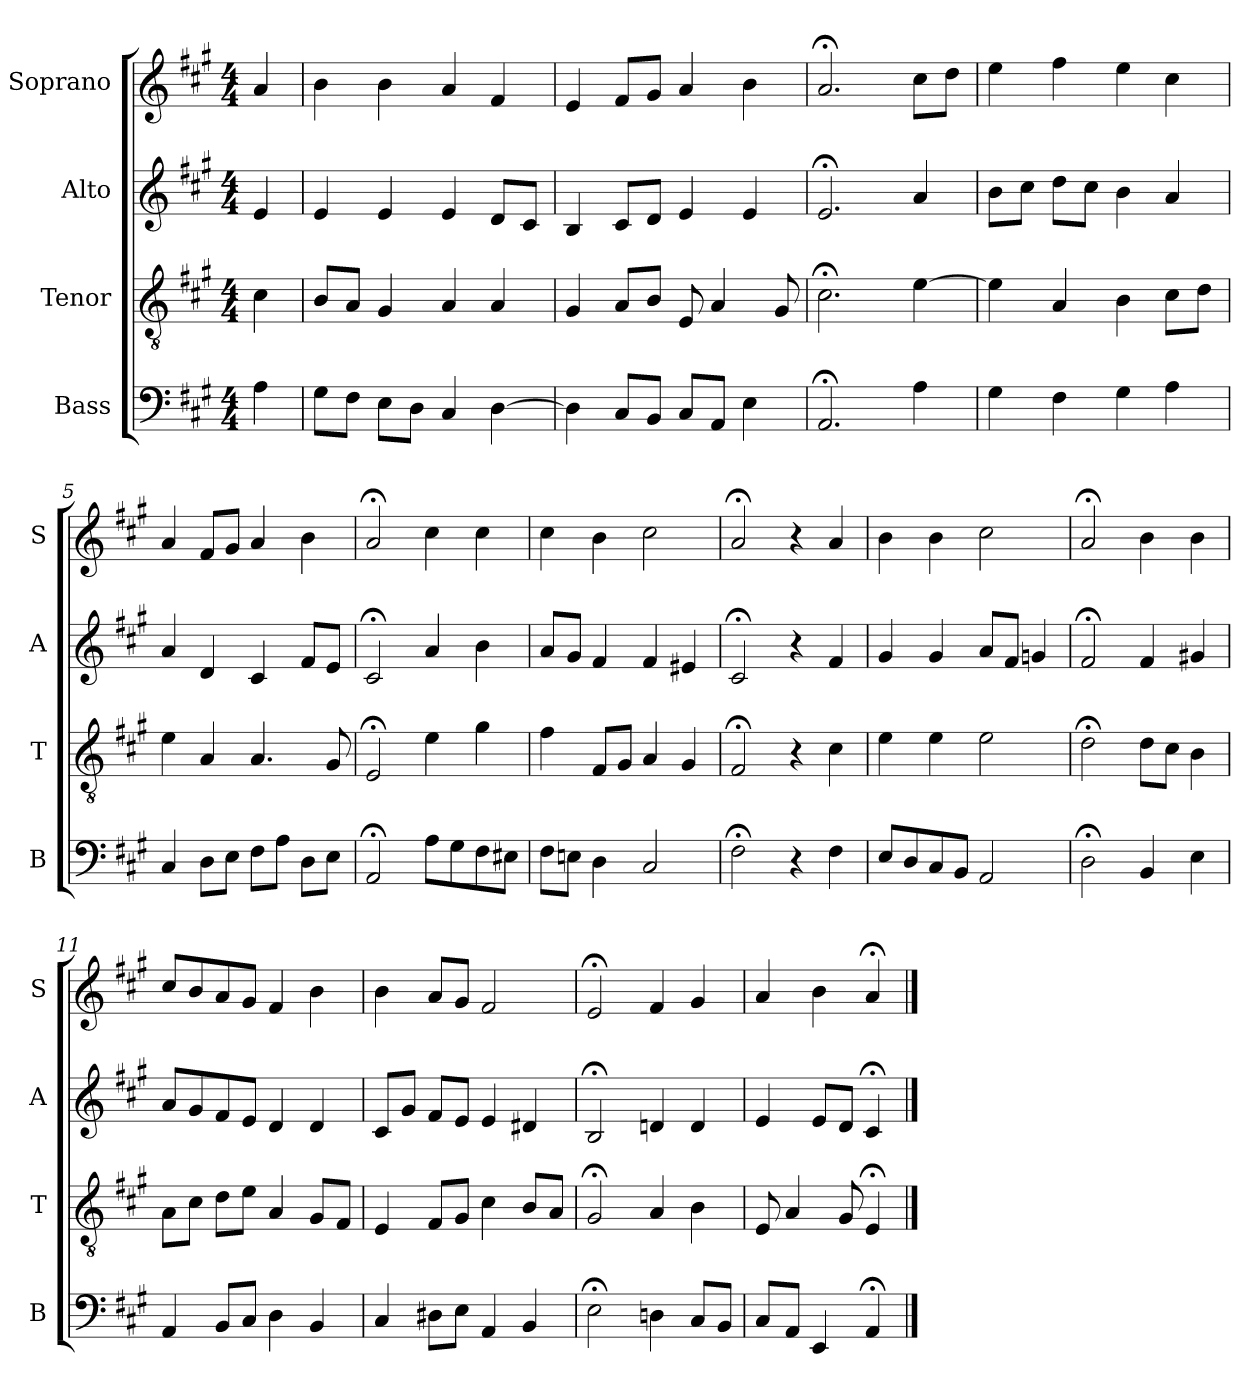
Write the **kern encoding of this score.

**kern	**kern	**kern	**kern
*part4	*part3	*part2	*part1
*staff4	*staff3	*staff2	*staff1
*I"Bass	*I"Tenor	*I"Alto	*I"Soprano
*I'B	*I'T	*I'A	*I'S
*clefF4	*clefGv2	*clefG2	*clefG2
*k[f#c#g#]	*k[f#c#g#]	*k[f#c#g#]	*k[f#c#g#]
*A:	*A:	*A:	*A:
*M4/4	*M4/4	*M4/4	*M4/4
*MM100	*MM100	*MM100	*MM100
=	=	=	=
4A	4c#	4e	4a
=1	=1	=1	=1
8G#L	8BL	4e	4b
8F#J	8AJ	.	.
8EL	4G#	4e	4b
8DJ	.	.	.
4C#	4A	4e	4a
[4D	4A	8dL	4f#
.	.	8c#J	.
=2	=2	=2	=2
4D]	4G#	4B	4e
8C#L	8AL	8c#L	8f#L
8BBJ	8BJ	8dJ	8g#J
8C#L	8E	4e	4a
8AAJ	4A	.	.
4E	.	4e	4b
.	8G#	.	.
=3	=3	=3	=3
2.AA;<	2.c#;<	2.e;<	2.a;<
4A	[4e	4a	8cc#L
.	.	.	8ddJ
=4	=4	=4	=4
4G#	4e]	8bL	4ee
.	.	8cc#J	.
4F#	4A	8ddL	4ff#
.	.	8cc#J	.
4G#	4B	4b	4ee
4A	8c#L	4a	4cc#
.	8dJ	.	.
=5	=5	=5	=5
4C#	4e	4a	4a
8DL	4A	4d	8f#L
8EJ	.	.	8g#J
8F#L	4.A	4c#	4a
8AJ	.	.	.
8DL	.	8f#L	4b
8EJ	8G#	8eJ	.
=6	=6	=6	=6
2AA;<	2E;<	2c#;<	2a;<
8AL	4e	4a	4cc#
8G#	.	.	.
8F#	4g#	4b	4cc#
8E#XJ	.	.	.
=7	=7	=7	=7
8F#L	4f#	8aL	4cc#
8EnJ	.	8g#J	.
4D	8F#L	4f#	4b
.	8G#J	.	.
2C#	4A	4f#	2cc#
.	4G#	4e#X	.
=8	=8	=8	=8
2F#;<	2F#;<	2c#;<	2a;<
4r	4r	4r	4r
4F#	4c#	4f#	4a
=9	=9	=9	=9
8EL	4e	4g#	4b
8D	.	.	.
8C#	4e	4g#	4b
8BBJ	.	.	.
2AA	2e	8aL	2cc#
.	.	8f#J	.
.	.	4gn	.
=10	=10	=10	=10
2D;<	2d;<	2f#;<	2a;<
4BB	8dL	4f#	4b
.	8c#J	.	.
4E	4B	4g#X	4b
=11	=11	=11	=11
4AA	8AL	8aL	8cc#L
.	8c#J	8g#	8b
8BBL	8dL	8f#	8a
8C#J	8eJ	8eJ	8g#J
4D	4A	4d	4f#
4BB	8G#L	4d	4b
.	8F#J	.	.
=12	=12	=12	=12
4C#	4E	8c#L	4b
.	.	8g#J	.
8D#XL	8F#L	8f#L	8aL
8EJ	8G#J	8eJ	8g#J
4AA	4c#	4e	2f#
4BB	8BL	4d#X	.
.	8AJ	.	.
=13	=13	=13	=13
2E;<	2G#;<	2B;<	2e;<
4Dn	4A	4dn	4f#
8C#L	4B	4d	4g#
8BBJ	.	.	.
=14	=14	=14	=14
8C#L	8E	4e	4a
8AAJ	4A	.	.
4EE	.	8eL	4b
.	8G#	8dJ	.
4AA;<	4E;<	4c#;<	4a;<
==	==	==	==
*-	*-	*-	*-
